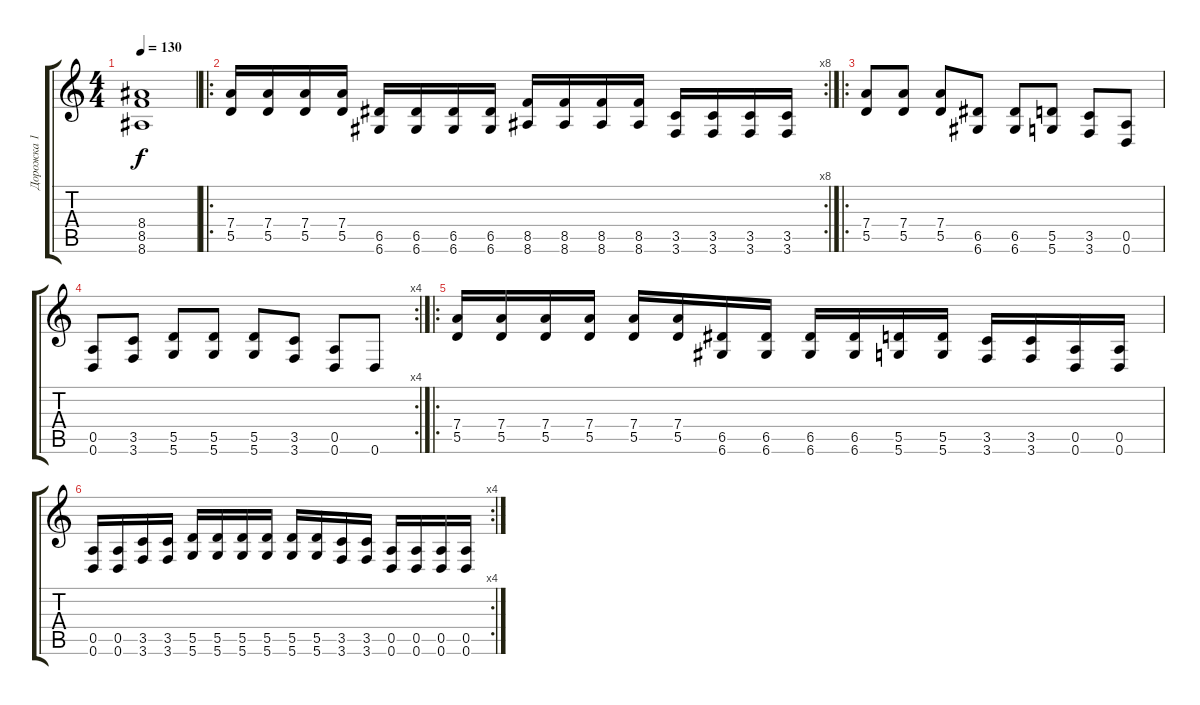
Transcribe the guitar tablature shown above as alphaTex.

\track ("Дорожка 1" "Дорожка 1") {instrument distortionguitar}
\staff {score tabs}
\tuning (E4 B3 G3 D3 A2 D2) {hide}
\ts (4 4)
\tempo 130
\clef g2
\ks c
(8.4{t} 8.5{t} 8.6{t}).1{dy f} |
\ro
\rc 8
(7.4 5.5).16 (7.4 5.5).16 (7.4 5.5).16 (7.4 5.5).16 (6.5 6.6).16 (6.5 6.6).16 (6.5 6.6).16 (6.5 6.6).16 (8.5 8.6).16 (8.5 8.6).16 (8.5 8.6).16 (8.5 8.6).16 (3.5 3.6).16 (3.5 3.6).16 (3.5 3.6).16 (3.5 3.6).16 |
\ro
(7.4 5.5).8 (7.4 5.5).8 (7.4 5.5).8 (6.5 6.6).8 (6.5 6.6).8 (5.5 5.6).8 (3.5 3.6).8 (0.5 0.6).8 |
\rc 4
(0.5 0.6).8 (3.5 3.6).8 (5.5 5.6).8 (5.5 5.6).8 (5.5 5.6).8 (3.5 3.6).8 (0.5 0.6).8 0.6.8 |
\ro
(7.4 5.5).16 (7.4 5.5).16 (7.4 5.5).16 (7.4 5.5).16 (7.4 5.5).16 (7.4 5.5).16 (6.5 6.6).16 (6.5 6.6).16 (6.5 6.6).16 (6.5 6.6).16 (5.5 5.6).16 (5.5 5.6).16 (3.5 3.6).16 (3.5 3.6).16 (0.5 0.6).16 (0.5 0.6).16 |
\rc 4
(0.5 0.6).16 (0.5 0.6).16 (3.5 3.6).16 (3.5 3.6).16 (5.5 5.6).16 (5.5 5.6).16 (5.5 5.6).16 (5.5 5.6).16 (5.5 5.6).16 (5.5 5.6).16 (3.5 3.6).16 (3.5 3.6).16 (0.5 0.6).16 (0.5 0.6).16 (0.5 0.6).16 (0.5 0.6).16
